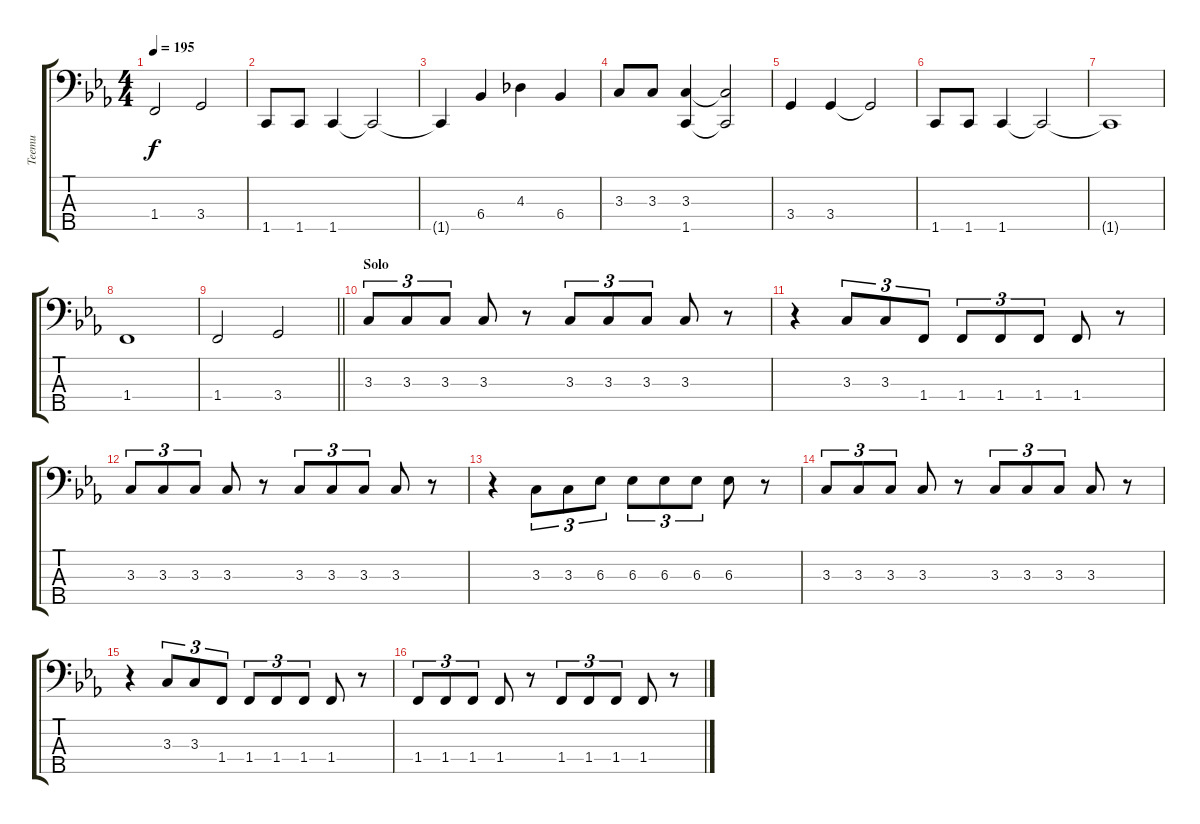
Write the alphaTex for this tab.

\track ("Teemu" "Teemu") {instrument electricbassfinger}
\staff {score tabs}
\tuning (G2 D2 A1 E1 B0) {hide}
\ts (4 4)
\tempo 195
\clef f4
\ks cminor
1.4.2{dy f} 3.4.2 |
1.5.8 1.5.8 1.5.4 1.5{t}.2 |
1.5{t}.4 6.4.4 4.3.4 6.4.4 |
3.3.8 3.3.8 (3.3 1.5).4 (3.3{t} 1.5{t}).2 |
3.4.4 3.4.4 3.4{t}.2 |
1.5.8 1.5.8 1.5.4 1.5{t}.2 |
1.5{t}.1 |
1.4.1 |
\barLineRight lightlight
1.4.2 3.4.2 |
\section ("" "Solo")
3.3.8{tu (3 2)} 3.3.8{tu (3 2)} 3.3.8{tu (3 2)} 3.3.8 r.8 3.3.8{tu (3 2)} 3.3.8{tu (3 2)} 3.3.8{tu (3 2)} 3.3.8 r.8 |
r.4 3.3.8{tu (3 2)} 3.3.8{tu (3 2)} 1.4.8{tu (3 2)} 1.4.8{tu (3 2)} 1.4.8{tu (3 2)} 1.4.8{tu (3 2)} 1.4.8 r.8 |
3.3.8{tu (3 2)} 3.3.8{tu (3 2)} 3.3.8{tu (3 2)} 3.3.8 r.8 3.3.8{tu (3 2)} 3.3.8{tu (3 2)} 3.3.8{tu (3 2)} 3.3.8 r.8 |
r.4 3.3.8{tu (3 2)} 3.3.8{tu (3 2)} 6.3.8{tu (3 2)} 6.3.8{tu (3 2)} 6.3.8{tu (3 2)} 6.3.8{tu (3 2)} 6.3.8 r.8 |
3.3.8{tu (3 2)} 3.3.8{tu (3 2)} 3.3.8{tu (3 2)} 3.3.8 r.8 3.3.8{tu (3 2)} 3.3.8{tu (3 2)} 3.3.8{tu (3 2)} 3.3.8 r.8 |
r.4 3.3.8{tu (3 2)} 3.3.8{tu (3 2)} 1.4.8{tu (3 2)} 1.4.8{tu (3 2)} 1.4.8{tu (3 2)} 1.4.8{tu (3 2)} 1.4.8 r.8 |
1.4.8{tu (3 2)} 1.4.8{tu (3 2)} 1.4.8{tu (3 2)} 1.4.8 r.8 1.4.8{tu (3 2)} 1.4.8{tu (3 2)} 1.4.8{tu (3 2)} 1.4.8 r.8
